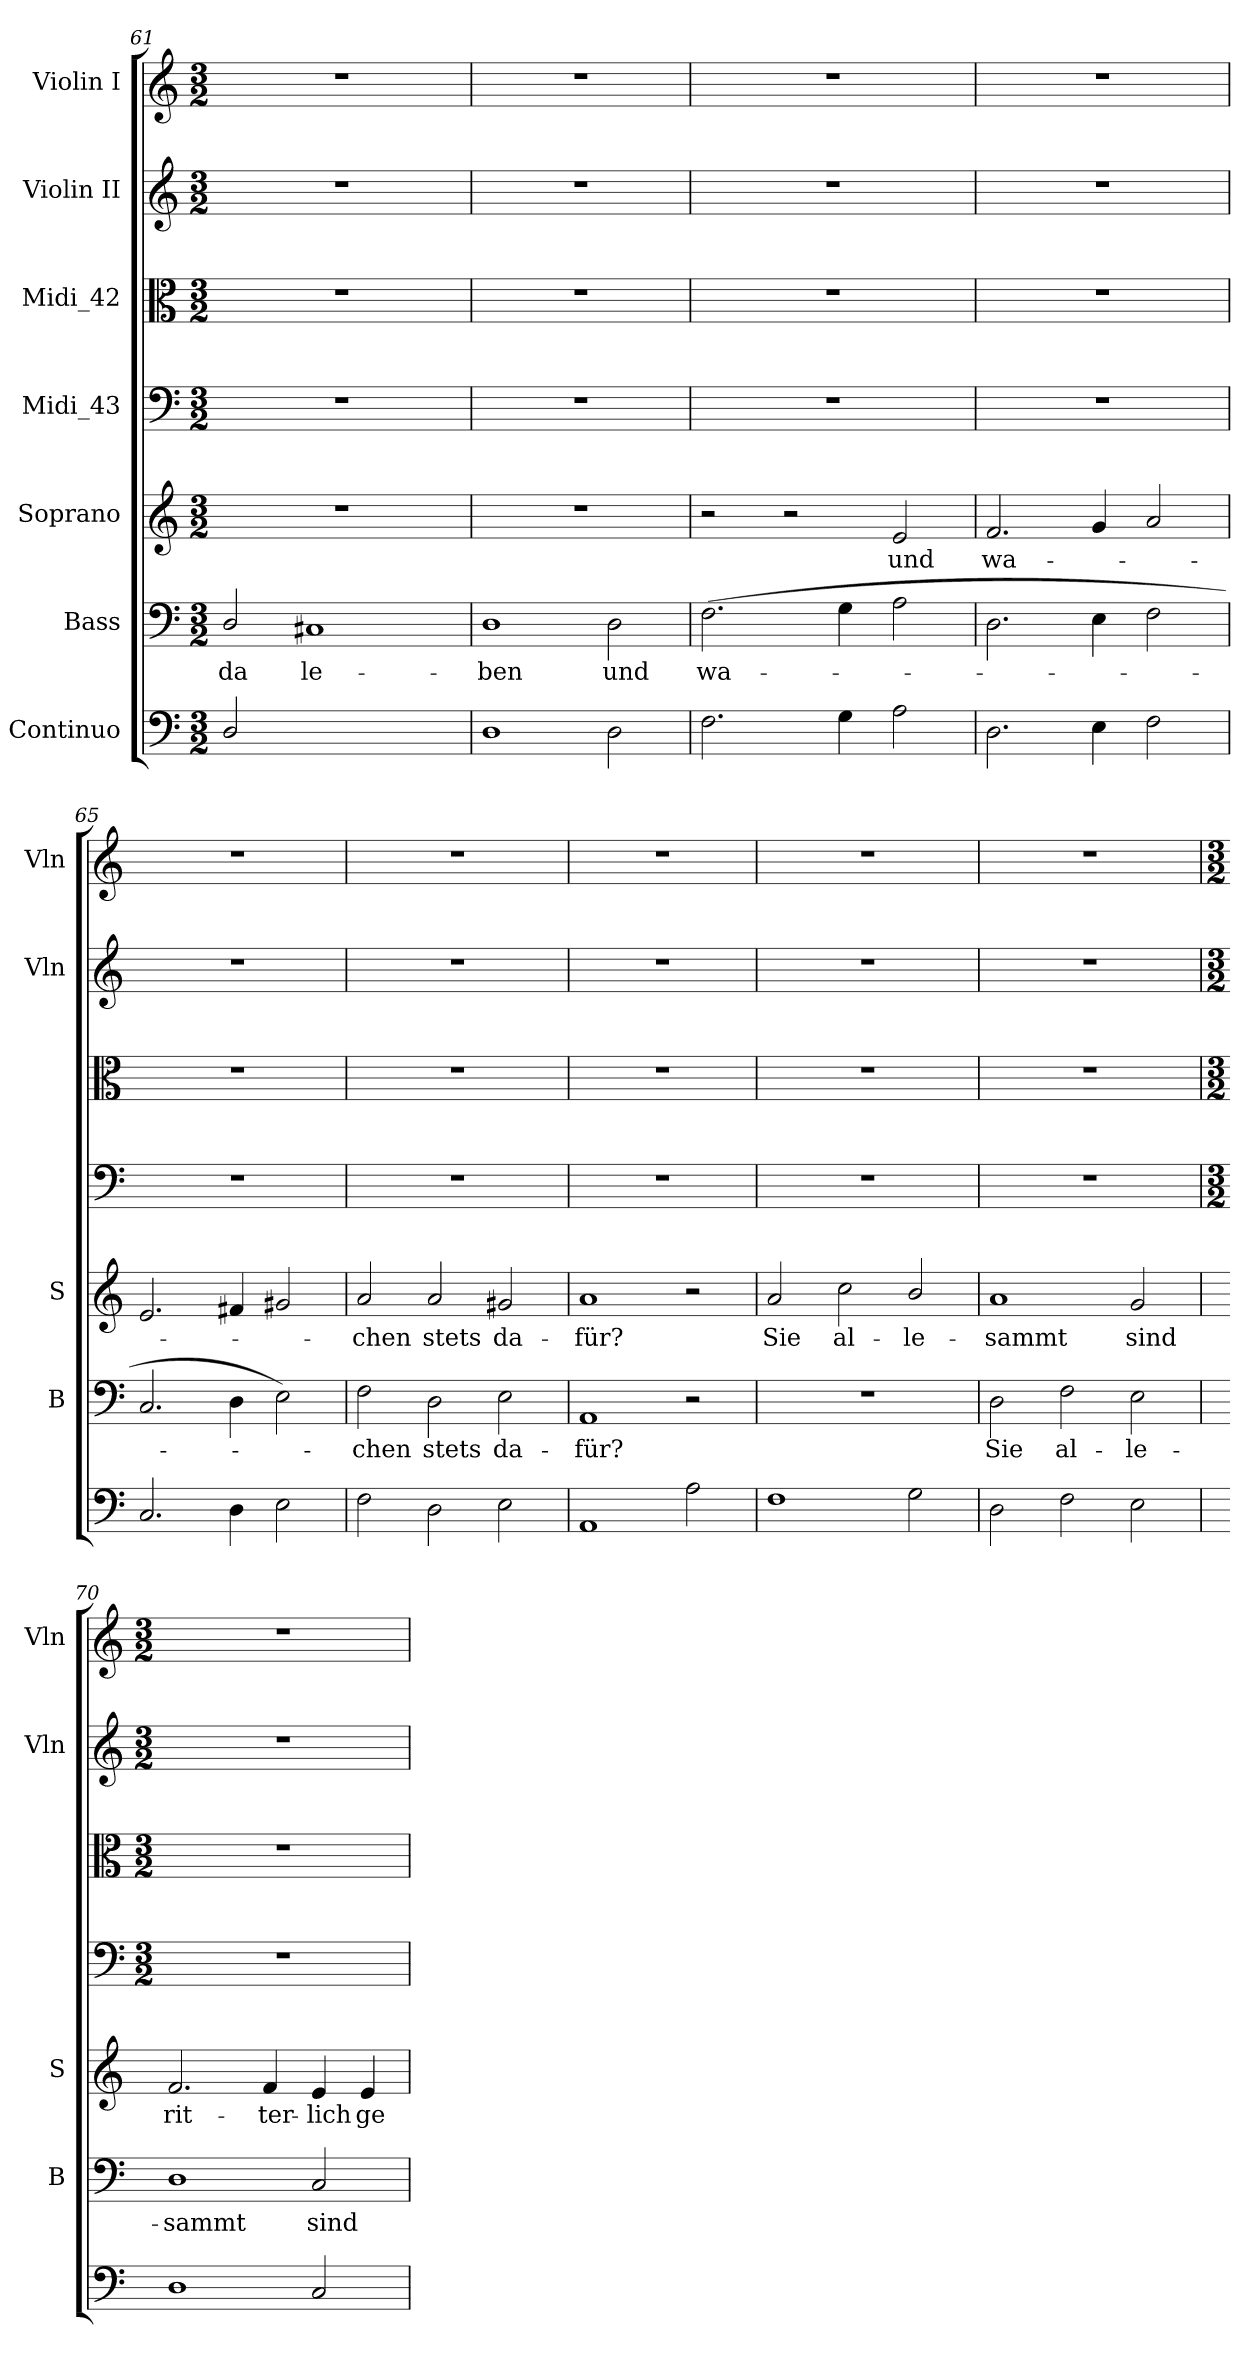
**kern	**text	**kern	**text	**kern	**text	**kern	**kern	**kern	**kern
*part7	*part7	*part6	*part6	*part5	*part5	*part4	*part3	*part2	*part1
*staff7	*staff7	*staff6	*staff6	*staff5	*staff5	*staff4	*staff3	*staff2	*staff1
*I"Continuo	*	*I"Bass	*	*I"Soprano	*	*I"Midi_43	*I"Midi_42	*I"Violin II	*I"Violin I
*	*	*I'B	*	*I'S	*	*	*	*I'Vln	*I'Vln
!!LO:LB:g=z
*clefF4	*	*clefF4	*	*clefG2	*	*clefF4	*clefC3	*clefG2	*clefG2
*k[]	*	*k[]	*	*k[]	*	*k[]	*k[]	*k[]	*k[]
*C:	*	*C:	*	*C:	*	*C:	*C:	*C:	*C:
*M3/2	*	*M3/2	*	*M3/2	*	*M3/2	*M3/2	*M3/2	*M3/2
=61	=61	=61	=61	=61	=61	=61	=61	=61	=61
!	!	!	!LO:LY:b	!LO:N:vis=1	!	!	!	!	!
2D/	.	2D/	da	1.r	.	1.r	1.r	1.r	1.r
!	!LO:LY:b	!	!LO:LY:b	!	!	!	!	!	!
[2C#Xyy	6	1C#X	le-	.	.	.	.	.	.
!	!LO:LY:b	!	!	!	!	!	!	!	!
2C#yy]	5	.	.	.	.	.	.	.	.
=62	=62	=62	=62	=62	=62	=62	=62	=62	=62
!	!	!	!LO:LY:b	!LO:N:vis=1	!	!	!	!	!
1D	.	1D	-ben	1.r	.	1.r	1.r	1.r	1.r
!	!	!	!LO:LY:b	!	!	!	!	!	!
2D	.	2D	und	.	.	.	.	.	.
=63	=63	=63	=63	=63	=63	=63	=63	=63	=63
!	!	!	!LO:LY:b	!	!	!	!	!	!
2.F	.	(>2.F	wa-	2r	.	1.r	1.r	1.r	1.r
.	.	.	.	2r	.	.	.	.	.
4G	.	4G	.	.	.	.	.	.	.
!	!	!	!	!	!LO:LY:b	!	!	!	!
2A	.	2A	.	2e	und	.	.	.	.
=64	=64	=64	=64	=64	=64	=64	=64	=64	=64
!	!	!	!	!	!LO:LY:b	!	!	!	!
2.D	.	2.D	.	2.f	wa-	1.r	1.r	1.r	1.r
4E	.	4E	.	4g	.	.	.	.	.
2F	.	2F	.	2a	.	.	.	.	.
=65	=65	=65	=65	=65	=65	=65	=65	=65	=65
2.C	.	2.C	.	2.e	.	1.r	1.r	1.r	1.r
4D	.	4D	.	4f#X	.	.	.	.	.
2E	.	2E)	.	2g#X	.	.	.	.	.
=66	=66	=66	=66	=66	=66	=66	=66	=66	=66
!	!	!	!LO:LY:b	!	!LO:LY:b	!	!	!	!
2F	.	2F	chen	2a	chen	1.r	1.r	1.r	1.r
!	!	!	!LO:LY:b	!	!LO:LY:b	!	!	!	!
2D	.	2D	stets	2a	stets	.	.	.	.
!	!	!	!LO:LY:b	!	!LO:LY:b	!	!	!	!
2E	.	2E	da-	2g#X	da-	.	.	.	.
=67	=67	=67	=67	=67	=67	=67	=67	=67	=67
!	!	!	!LO:LY:b	!	!LO:LY:b	!	!	!	!
1AA	.	1AA	-für?	1a	-für?	1.r	1.r	1.r	1.r
2A	.	2r	.	2r	.	.	.	.	.
=68	=68	=68	=68	=68	=68	=68	=68	=68	=68
!	!	!LO:N:vis=1	!	!	!LO:LY:b	!	!	!	!
1F	.	1.r	.	2a	Sie	1.r	1.r	1.r	1.r
!	!	!	!	!	!LO:LY:b	!	!	!	!
.	.	.	.	2cc	al-	.	.	.	.
!	!	!	!	!	!LO:LY:b	!	!	!	!
2G	.	.	.	2b/	-le-	.	.	.	.
=69	=69	=69	=69	=69	=69	=69	=69	=69	=69
!	!	!	!LO:LY:b	!	!LO:LY:b	!	!	!	!
2D	.	2D	Sie	1a	-sammt	1.r	1.r	1.r	1.r
!	!	!	!LO:LY:b	!	!	!	!	!	!
2F	.	2F	al-	.	.	.	.	.	.
!	!	!	!LO:LY:b	!	!LO:LY:b	!	!	!	!
2E	.	2E	-le-	2g	sind	.	.	.	.
!!LO:LB:g=z
=70	=70	=70	=70	=70	=70	=70	=70	=70	=70
*	*	*	*	*	*	*M3/2	*M3/2	*M3/2	*M3/2
!	!	!	!LO:LY:b	!	!LO:LY:b	!	!	!	!
1D	.	1D	-sammt	2.f	rit-	1.r	1.r	1.r	1.r
!	!	!	!	!	!LO:LY:b	!	!	!	!
.	.	.	.	4f	-ter-	.	.	.	.
!	!	!	!LO:LY:b	!	!LO:LY:b	!	!	!	!
2C	.	2C	sind	4e	-lich	.	.	.	.
!	!	!	!	!	!LO:LY:b	!	!	!	!
.	.	.	.	4e	ge-	.	.	.	.
=	=	=	=	=	=	=	=	=	=
*-	*-	*-	*-	*-	*-	*-	*-	*-	*-
